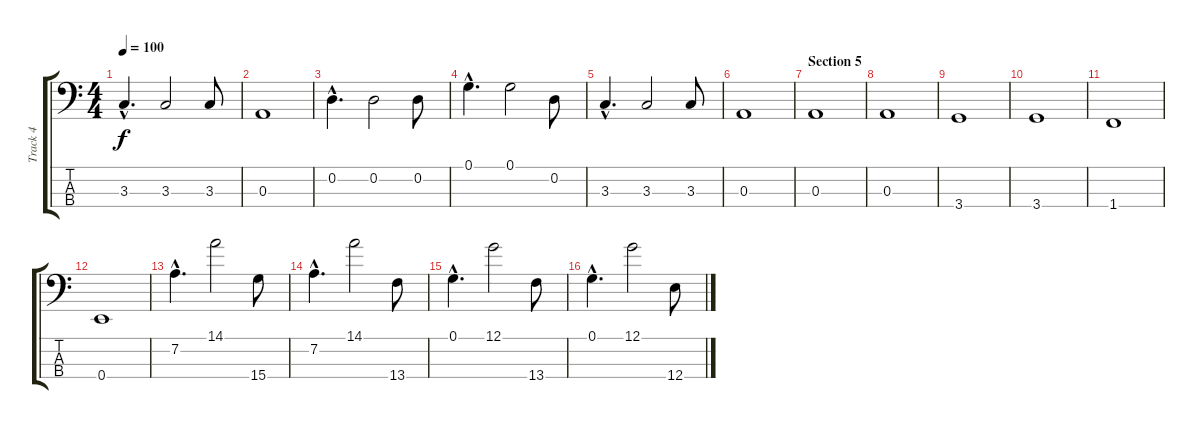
\track ("Track 4" "Track 4") {instrument electricbassfinger}
\staff {score tabs}
\tuning (G2 D2 A1 E1) {hide}
\ts (4 4)
\tempo 100
\clef f4
\ks c
3.3{hac}.4{d dy f} 3.3.2 3.3.8 |
0.3.1 |
0.2{hac}.4{d} 0.2.2 0.2.8 |
0.1{hac}.4{d} 0.1.2 0.2.8 |
3.3{hac}.4{d} 3.3.2 3.3.8 |
0.3.1 |
\section ("" "Section 5")
0.3.1 |
0.3.1 |
3.4.1 |
3.4.1 |
1.4.1 |
0.4.1 |
7.2{hac}.4{d} 14.1.2 15.4.8 |
7.2{hac}.4{d} 14.1.2 13.4.8 |
0.1{hac}.4{d} 12.1.2 13.4.8 |
0.1{hac}.4{d} 12.1.2 12.4.8
